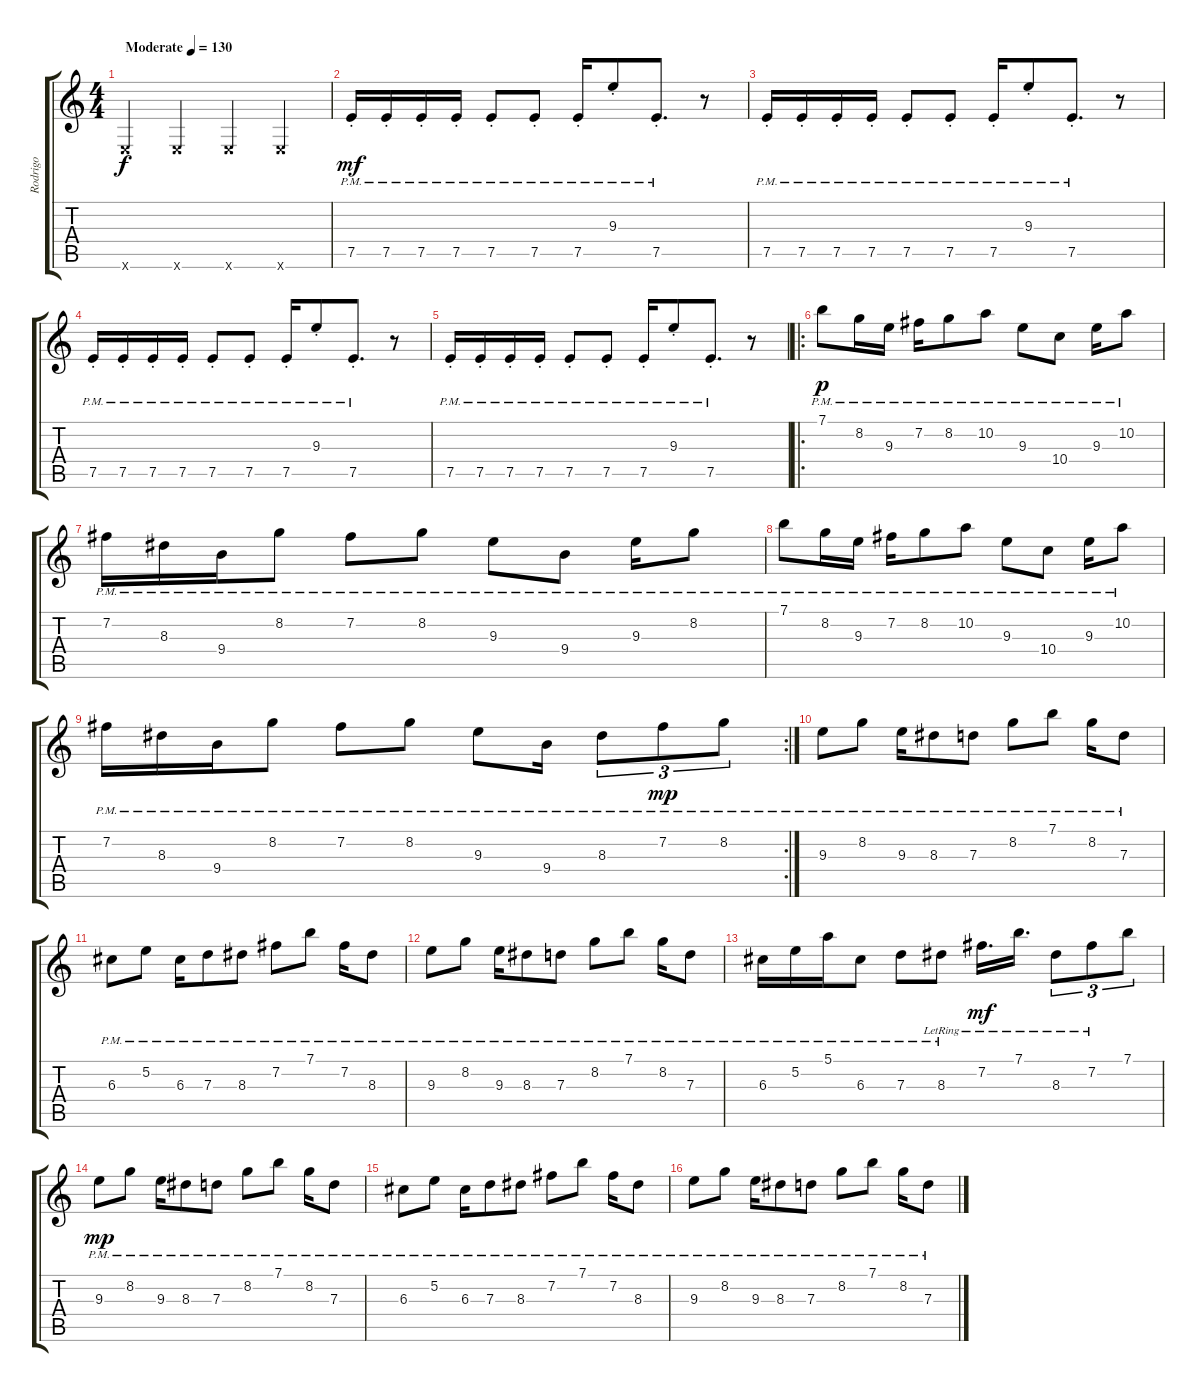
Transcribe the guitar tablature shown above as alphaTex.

\track ("Rodrigo" "Rodrigo") {instrument acousticguitarnylon}
\staff {score tabs}
\tuning (E4 B3 G3 D3 A2 E2) {hide}
\ts (4 4)
\tempo (130 "Moderate")
\clef g2
\ks c
0.6{x}.4{dy f instrument acousticguitarnylon} 0.6{x}.4 0.6{x}.4 0.6{x}.4 |
7.5{pm st}.16{dy mf} 7.5{pm st}.16 7.5{pm st}.16 7.5{pm st}.16 7.5{pm st}.8 7.5{pm st}.8 7.5{pm st}.16 9.3{pm st}.8 7.5{pm st}.8{d} r.8 |
7.5{pm st}.16 7.5{pm st}.16 7.5{pm st}.16 7.5{pm st}.16 7.5{pm st}.8 7.5{pm st}.8 7.5{pm st}.16 9.3{pm st}.8 7.5{pm st}.8{d} r.8 |
7.5{pm st}.16 7.5{pm st}.16 7.5{pm st}.16 7.5{pm st}.16 7.5{pm st}.8 7.5{pm st}.8 7.5{pm st}.16 9.3{pm st}.8 7.5{pm st}.8{d} r.8 |
7.5{pm st}.16 7.5{pm st}.16 7.5{pm st}.16 7.5{pm st}.16 7.5{pm st}.8 7.5{pm st}.8 7.5{pm st}.16 9.3{pm st}.8 7.5{pm st}.8{d} r.8 |
\ro
7.1{pm}.8{dy p} 8.2{pm}.16 9.3{pm}.16 7.2{pm}.16 8.2{pm}.8 10.2{pm}.8 9.3{pm}.8 10.4{pm}.8 9.3{pm}.16 10.2{pm}.8 |
7.2{pm}.16 8.3{pm}.16 9.4{pm}.16 8.2{pm}.8 7.2{pm}.8 8.2{pm}.8 9.3{pm}.8 9.4{pm}.8 9.3{pm}.16 8.2{pm}.8 |
7.1{pm}.8 8.2{pm}.16 9.3{pm}.16 7.2{pm}.16 8.2{pm}.8 10.2{pm}.8 9.3{pm}.8 10.4{pm}.8 9.3{pm}.16 10.2{pm}.8 |
\rc 2
7.2{pm}.16 8.3{pm}.16 9.4{pm}.16 8.2{pm}.8 7.2{pm}.8 8.2{pm}.8 9.3{pm}.8 9.4{pm}.16 8.3{pm}.8{tu (3 2)} 7.2{pm}.8{tu (3 2) dy mp} 8.2{pm}.8{tu (3 2)} |
9.3{pm}.8 8.2{pm}.8 9.3{pm}.16 8.3{pm}.8 7.3{pm}.8 8.2{pm}.8 7.1{pm}.8 8.2{pm}.16 7.3{pm}.8 |
6.3{pm}.8 5.2{pm}.8 6.3{pm}.16 7.3{pm}.8 8.3{pm}.8 7.2{pm}.8 7.1{pm}.8 7.2{pm}.16 8.3{pm}.8 |
9.3{pm}.8 8.2{pm}.8 9.3{pm}.16 8.3{pm}.8 7.3{pm}.8 8.2{pm}.8 7.1{pm}.8 8.2{pm}.16 7.3{pm}.8 |
6.3{pm}.16 5.2{pm}.16 5.1{pm}.16 6.3{pm}.8 7.3{pm}.8 8.3{pm lr}.8 7.2{lr}.16{d dy mf} 7.1{lr}.16{d} 8.3{lr}.8{tu (3 2)} 7.2{lr}.8{tu (3 2)} 7.1.8{tu (3 2)} |
9.3{pm}.8{dy mp} 8.2{pm}.8 9.3{pm}.16 8.3{pm}.8 7.3{pm}.8 8.2{pm}.8 7.1{pm}.8 8.2{pm}.16 7.3{pm}.8 |
6.3{pm}.8 5.2{pm}.8 6.3{pm}.16 7.3{pm}.8 8.3{pm}.8 7.2{pm}.8 7.1{pm}.8 7.2{pm}.16 8.3{pm}.8 |
9.3{pm}.8 8.2{pm}.8 9.3{pm}.16 8.3{pm}.8 7.3{pm}.8 8.2{pm}.8 7.1{pm}.8 8.2{pm}.16 7.3{pm}.8
